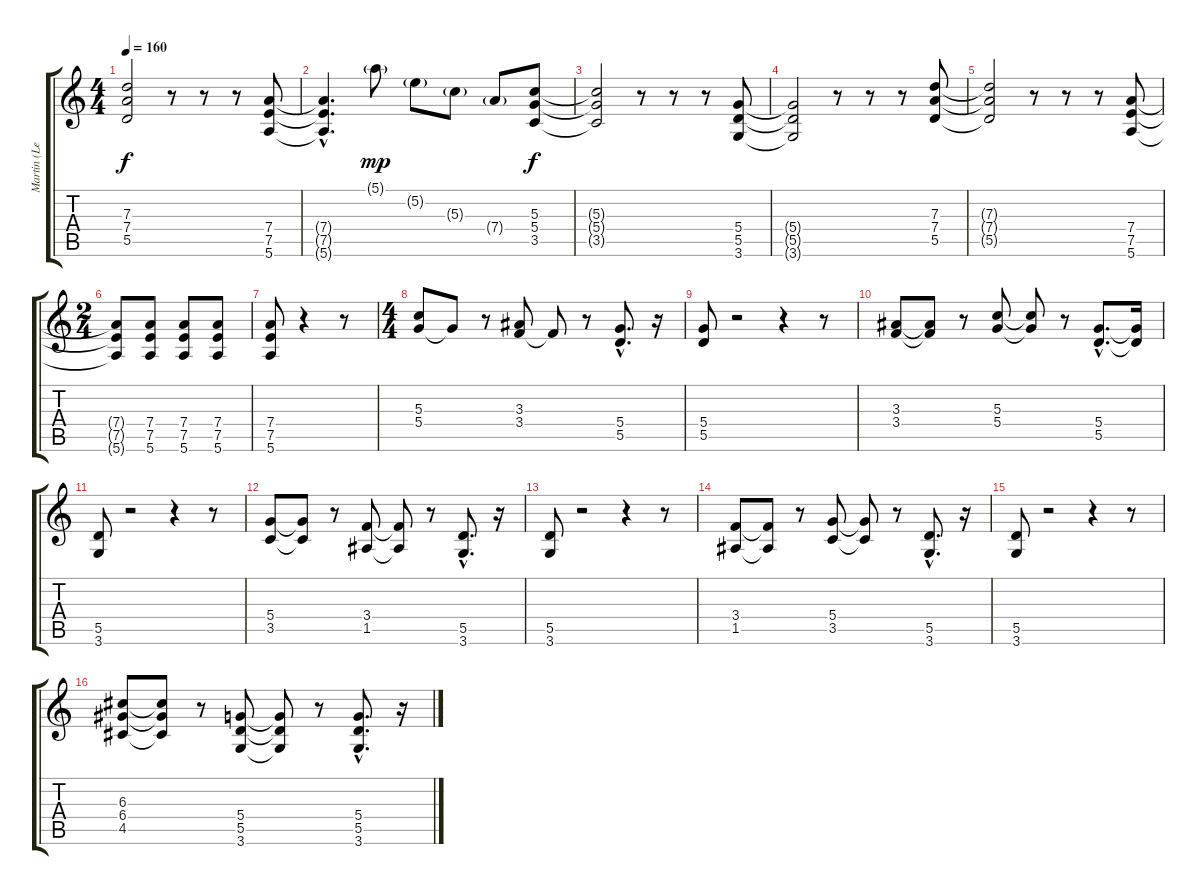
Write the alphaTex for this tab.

\track ("Martin (Lead Guitar)" "Martin (Le") {instrument distortionguitar}
\staff {score tabs}
\tuning (E4 B3 G3 D3 A2 E2) {hide}
\ts (4 4)
\tempo 160
\clef g2
\ks c
(7.3{t} 7.4{t} 5.5{t}).2{dy f} r.8 r.8 r.8 (7.4 7.5 5.6).8 |
(7.4{hac t} 7.5{hac t} 5.6{hac t}).4{d} 5.1{g}.8{dy mp} 5.2{g}.8 5.3{g}.8 7.4{g}.8 (5.3 5.4 3.5).8{dy f} |
(5.3{t} 5.4{t} 3.5{t}).2 r.8 r.8 r.8 (5.4 5.5 3.6).8 |
(5.4{t} 5.5{t} 3.6{t}).2 r.8 r.8 r.8 (7.3 7.4 5.5).8 |
(7.3{t} 7.4{t} 5.5{t}).2 r.8 r.8 r.8 (7.4 7.5 5.6).8 |
\ts (2 4)
(7.4{t} 7.5{t} 5.6{t}).8 (7.4 7.5 5.6).8 (7.4 7.5 5.6).8 (7.4 7.5 5.6).8 |
(7.4 7.5 5.6).8 r.4 r.8 |
\ts (4 4)
(5.3 5.4).8 5.4{t}.8 r.8 (3.3 3.4).8 3.4{t}.8 r.8 (5.4{hac} 5.5{hac}).8{d} r.16 |
(5.4 5.5).8 r.2 r.4 r.8 |
(3.3 3.4).8 (3.3{t} 3.4{t}).8 r.8 (5.3 5.4).8 (5.3{t} 5.4{t}).8 r.8 (5.4{hac} 5.5{hac}).8{d} (5.4{t} 5.5{t}).16 |
(5.5 3.6).8 r.2 r.4 r.8 |
(5.4 3.5).8 (5.4{t} 3.5{t}).8 r.8 (3.4 1.5).8 (3.4{t} 1.5{t}).8 r.8 (5.5{hac} 3.6{hac}).8{d} r.16 |
(5.5 3.6).8 r.2 r.4 r.8 |
(3.4 1.5).8 (3.4{t} 1.5{t}).8 r.8 (5.4 3.5).8 (5.4{t} 3.5{t}).8 r.8 (5.5{hac} 3.6{hac}).8{d} r.16 |
(5.5 3.6).8 r.2 r.4 r.8 |
(6.3 6.4 4.5).8 (6.3{t} 6.4{t} 4.5{t}).8 r.8 (5.4 5.5 3.6).8 (5.4{t} 5.5{t} 3.6{t}).8 r.8 (5.4{hac} 5.5{hac} 3.6{hac}).8{d} r.16
